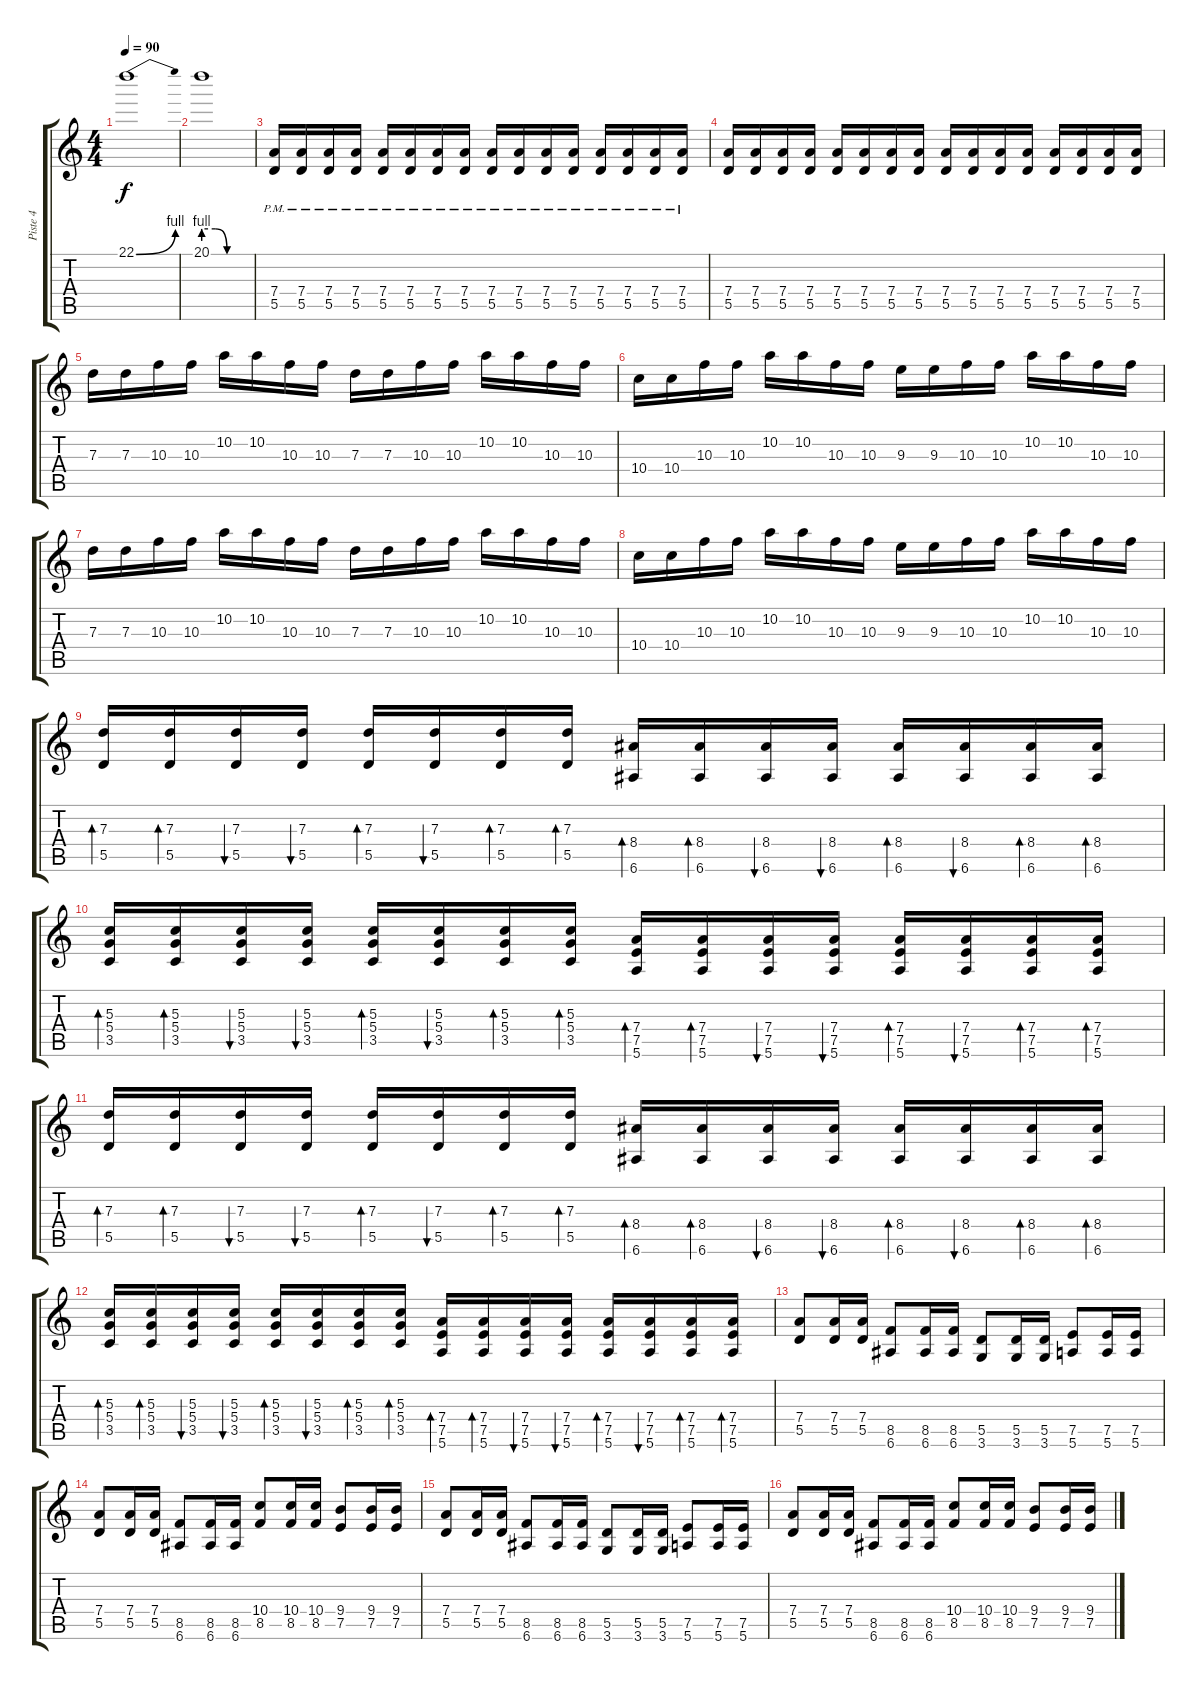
\track ("Piste 4" "Piste 4") {instrument overdrivenguitar}
\staff {score tabs}
\tuning (E4 B3 G3 D3 A2 E2) {hide}
\ts (4 4)
\tempo 90
\clef g2
\ks c
22.1{be (bend 0 0 60 4)}.1{dy f} |
20.1{be (custom 0 4 15 4 30 0 60 0)}.1 |
(7.4{pm} 5.5{pm}).16 (7.4{pm} 5.5{pm}).16 (7.4{pm} 5.5{pm}).16 (7.4{pm} 5.5{pm}).16 (7.4{pm} 5.5{pm}).16 (7.4{pm} 5.5{pm}).16 (7.4{pm} 5.5{pm}).16 (7.4{pm} 5.5{pm}).16 (7.4{pm} 5.5{pm}).16 (7.4{pm} 5.5{pm}).16 (7.4{pm} 5.5{pm}).16 (7.4{pm} 5.5{pm}).16 (7.4{pm} 5.5{pm}).16 (7.4{pm} 5.5{pm}).16 (7.4{pm} 5.5{pm}).16 (7.4{pm} 5.5{pm}).16 |
(7.4 5.5).16 (7.4 5.5).16 (7.4 5.5).16 (7.4 5.5).16 (7.4 5.5).16 (7.4 5.5).16 (7.4 5.5).16 (7.4 5.5).16 (7.4 5.5).16 (7.4 5.5).16 (7.4 5.5).16 (7.4 5.5).16 (7.4 5.5).16 (7.4 5.5).16 (7.4 5.5).16 (7.4 5.5).16 |
7.3.16 7.3.16 10.3.16 10.3.16 10.2.16 10.2.16 10.3.16 10.3.16 7.3.16 7.3.16 10.3.16 10.3.16 10.2.16 10.2.16 10.3.16 10.3.16 |
10.4.16 10.4.16 10.3.16 10.3.16 10.2.16 10.2.16 10.3.16 10.3.16 9.3.16 9.3.16 10.3.16 10.3.16 10.2.16 10.2.16 10.3.16 10.3.16 |
7.3.16 7.3.16 10.3.16 10.3.16 10.2.16 10.2.16 10.3.16 10.3.16 7.3.16 7.3.16 10.3.16 10.3.16 10.2.16 10.2.16 10.3.16 10.3.16 |
10.4.16 10.4.16 10.3.16 10.3.16 10.2.16 10.2.16 10.3.16 10.3.16 9.3.16 9.3.16 10.3.16 10.3.16 10.2.16 10.2.16 10.3.16 10.3.16 |
(7.3 5.5).16{bd 60} (7.3 5.5).16{bd 60} (7.3 5.5).16{bu 60} (7.3 5.5).16{bu 60} (7.3 5.5).16{bd 60} (7.3 5.5).16{bu 60} (7.3 5.5).16{bd 60} (7.3 5.5).16{bd 60} (8.4 6.6).16{bd 60} (8.4 6.6).16{bd 60} (8.4 6.6).16{bu 60} (8.4 6.6).16{bu 60} (8.4 6.6).16{bd 60} (8.4 6.6).16{bu 60} (8.4 6.6).16{bd 60} (8.4 6.6).16{bd 60} |
(5.3 5.4 3.5).16{bd 60} (5.3 5.4 3.5).16{bd 60} (5.3 5.4 3.5).16{bu 60} (5.3 5.4 3.5).16{bu 60} (5.3 5.4 3.5).16{bd 60} (5.3 5.4 3.5).16{bu 60} (5.3 5.4 3.5).16{bd 60} (5.3 5.4 3.5).16{bd 60} (7.4 7.5 5.6).16{bd 60} (7.4 7.5 5.6).16{bd 60} (7.4 7.5 5.6).16{bu 60} (7.4 7.5 5.6).16{bu 60} (7.4 7.5 5.6).16{bd 60} (7.4 7.5 5.6).16{bu 60} (7.4 7.5 5.6).16{bd 60} (7.4 7.5 5.6).16{bd 60} |
(7.3 5.5).16{bd 60} (7.3 5.5).16{bd 60} (7.3 5.5).16{bu 60} (7.3 5.5).16{bu 60} (7.3 5.5).16{bd 60} (7.3 5.5).16{bu 60} (7.3 5.5).16{bd 60} (7.3 5.5).16{bd 60} (8.4 6.6).16{bd 60} (8.4 6.6).16{bd 60} (8.4 6.6).16{bu 60} (8.4 6.6).16{bu 60} (8.4 6.6).16{bd 60} (8.4 6.6).16{bu 60} (8.4 6.6).16{bd 60} (8.4 6.6).16{bd 60} |
(5.3 5.4 3.5).16{bd 60} (5.3 5.4 3.5).16{bd 60} (5.3 5.4 3.5).16{bu 60} (5.3 5.4 3.5).16{bu 60} (5.3 5.4 3.5).16{bd 60} (5.3 5.4 3.5).16{bu 60} (5.3 5.4 3.5).16{bd 60} (5.3 5.4 3.5).16{bd 60} (7.4 7.5 5.6).16{bd 60} (7.4 7.5 5.6).16{bd 60} (7.4 7.5 5.6).16{bu 60} (7.4 7.5 5.6).16{bu 60} (7.4 7.5 5.6).16{bd 60} (7.4 7.5 5.6).16{bu 60} (7.4 7.5 5.6).16{bd 60} (7.4 7.5 5.6).16{bd 60} |
(7.4 5.5).8 (7.4 5.5).16 (7.4 5.5).16 (8.5 6.6).8 (8.5 6.6).16 (8.5 6.6).16 (5.5 3.6).8 (5.5 3.6).16 (5.5 3.6).16 (7.5 5.6).8 (7.5 5.6).16 (7.5 5.6).16 |
(7.4 5.5).8 (7.4 5.5).16 (7.4 5.5).16 (8.5 6.6).8 (8.5 6.6).16 (8.5 6.6).16 (10.4 8.5).8 (10.4 8.5).16 (10.4 8.5).16 (9.4 7.5).8 (9.4 7.5).16 (9.4 7.5).16 |
(7.4 5.5).8 (7.4 5.5).16 (7.4 5.5).16 (8.5 6.6).8 (8.5 6.6).16 (8.5 6.6).16 (5.5 3.6).8 (5.5 3.6).16 (5.5 3.6).16 (7.5 5.6).8 (7.5 5.6).16 (7.5 5.6).16 |
(7.4 5.5).8 (7.4 5.5).16 (7.4 5.5).16 (8.5 6.6).8 (8.5 6.6).16 (8.5 6.6).16 (10.4 8.5).8 (10.4 8.5).16 (10.4 8.5).16 (9.4 7.5).8 (9.4 7.5).16 (9.4 7.5).16
